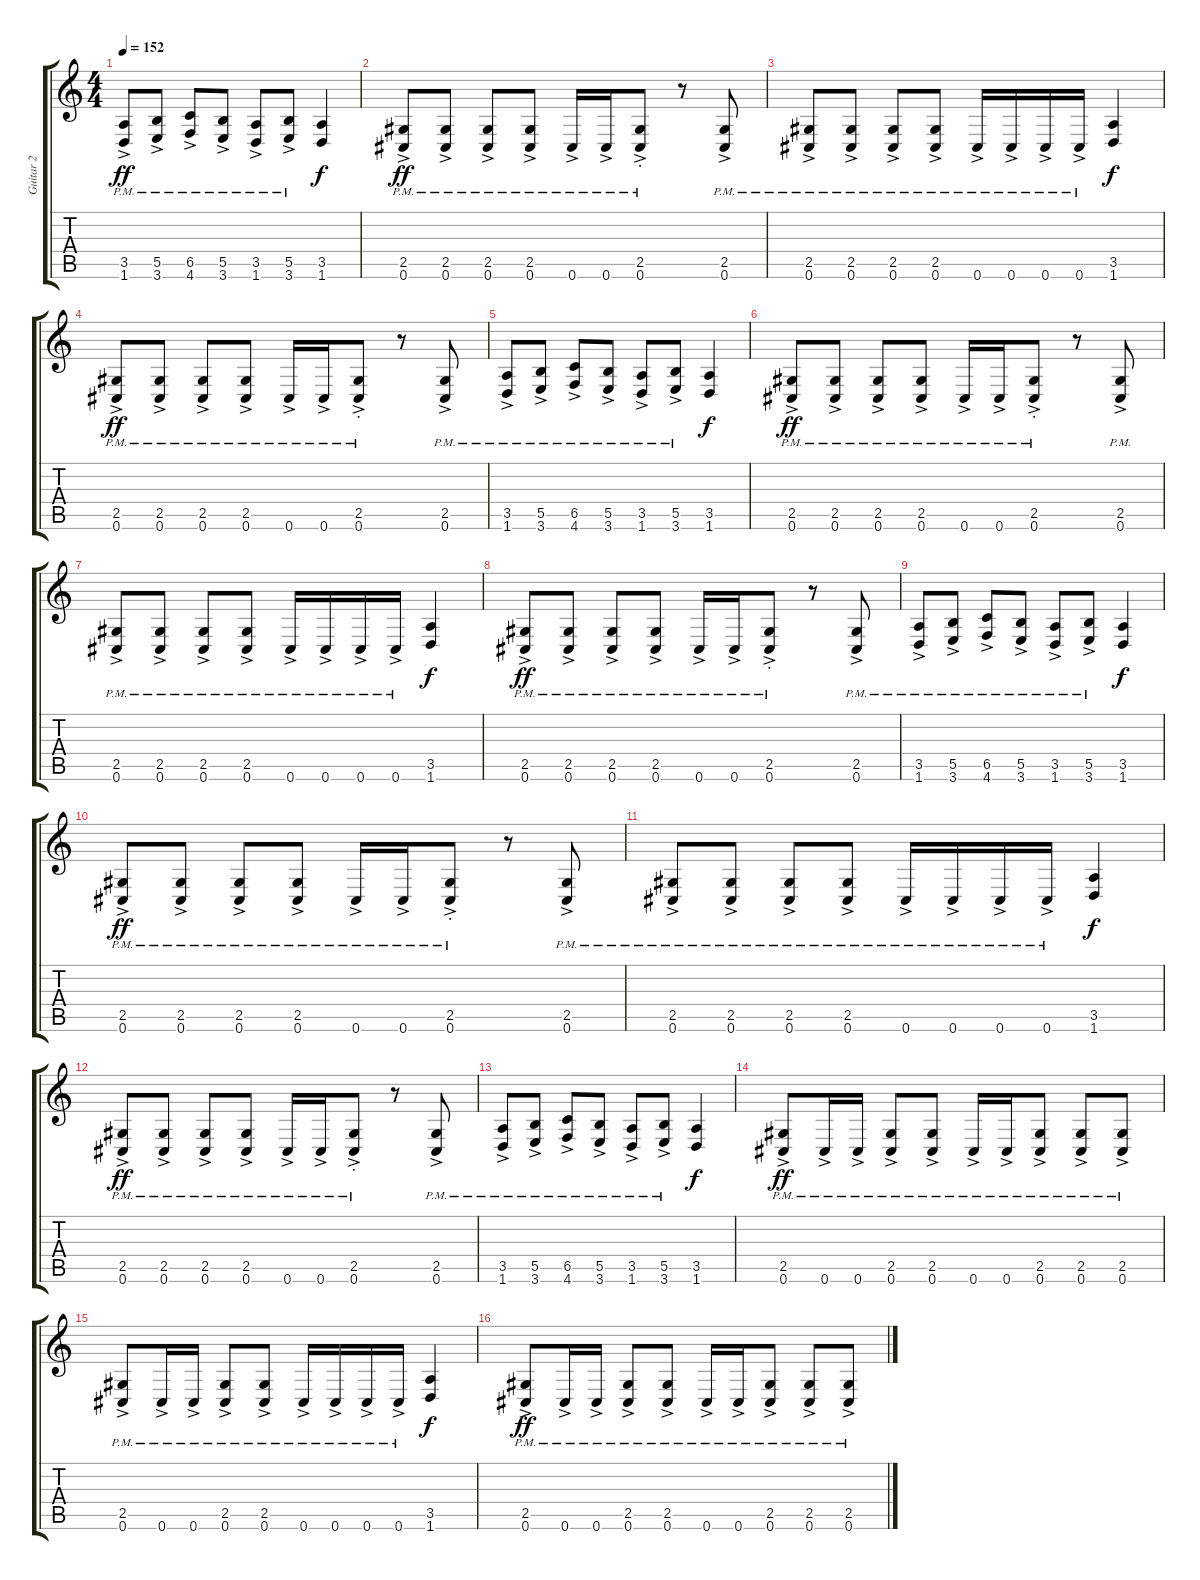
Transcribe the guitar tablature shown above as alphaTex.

\track ("Guitar 2" "Guitar 2") {instrument distortionguitar}
\staff {score tabs}
\tuning (Db4 Ab3 E3 B2 Gb2 Db2) {hide}
\ts (4 4)
\tempo 152
\clef g2
\ks c
(3.5{ac pm} 1.6{ac pm}).8{dy ff} (5.5{ac pm} 3.6{ac pm}).8 (6.5{ac pm} 4.6{ac pm}).8 (5.5{ac pm} 3.6{ac pm}).8 (3.5{ac pm} 1.6{ac pm}).8 (5.5{ac pm} 3.6{ac pm}).8 (3.5 1.6).4{dy f} |
(2.5{ac pm} 0.6{ac pm}).8{dy ff} (2.5{ac pm} 0.6{ac pm}).8 (2.5{ac pm} 0.6{ac pm}).8 (2.5{ac pm} 0.6{ac pm}).8 0.6{ac pm}.16 0.6{ac pm}.16 (2.5{ac pm} 0.6{ac pm st}).8 r.8 (2.5{ac pm} 0.6{ac pm}).8 |
(2.5{ac pm} 0.6{ac pm}).8 (2.5{ac pm} 0.6{ac pm}).8 (2.5{ac pm} 0.6{ac pm}).8 (2.5{ac pm} 0.6{ac pm}).8 0.6{ac pm}.16 0.6{ac pm}.16 0.6{ac pm}.16 0.6{ac pm}.16 (3.5 1.6).4{dy f} |
(2.5{ac pm} 0.6{ac pm}).8{dy ff} (2.5{ac pm} 0.6{ac pm}).8 (2.5{ac pm} 0.6{ac pm}).8 (2.5{ac pm} 0.6{ac pm}).8 0.6{ac pm}.16 0.6{ac pm}.16 (2.5{ac pm} 0.6{ac pm st}).8 r.8 (2.5{ac pm} 0.6{ac pm}).8 |
(3.5{ac pm} 1.6{ac pm}).8 (5.5{ac pm} 3.6{ac pm}).8 (6.5{ac pm} 4.6{ac pm}).8 (5.5{ac pm} 3.6{ac pm}).8 (3.5{ac pm} 1.6{ac pm}).8 (5.5{ac pm} 3.6{ac pm}).8 (3.5 1.6).4{dy f} |
(2.5{ac pm} 0.6{ac pm}).8{dy ff} (2.5{ac pm} 0.6{ac pm}).8 (2.5{ac pm} 0.6{ac pm}).8 (2.5{ac pm} 0.6{ac pm}).8 0.6{ac pm}.16 0.6{ac pm}.16 (2.5{ac pm} 0.6{ac pm st}).8 r.8 (2.5{ac pm} 0.6{ac pm}).8 |
(2.5{ac pm} 0.6{ac pm}).8 (2.5{ac pm} 0.6{ac pm}).8 (2.5{ac pm} 0.6{ac pm}).8 (2.5{ac pm} 0.6{ac pm}).8 0.6{ac pm}.16 0.6{ac pm}.16 0.6{ac pm}.16 0.6{ac pm}.16 (3.5 1.6).4{dy f} |
(2.5{ac pm} 0.6{ac pm}).8{dy ff} (2.5{ac pm} 0.6{ac pm}).8 (2.5{ac pm} 0.6{ac pm}).8 (2.5{ac pm} 0.6{ac pm}).8 0.6{ac pm}.16 0.6{ac pm}.16 (2.5{ac pm} 0.6{ac pm st}).8 r.8 (2.5{ac pm} 0.6{ac pm}).8 |
(3.5{ac pm} 1.6{ac pm}).8 (5.5{ac pm} 3.6{ac pm}).8 (6.5{ac pm} 4.6{ac pm}).8 (5.5{ac pm} 3.6{ac pm}).8 (3.5{ac pm} 1.6{ac pm}).8 (5.5{ac pm} 3.6{ac pm}).8 (3.5 1.6).4{dy f} |
(2.5{ac pm} 0.6{ac pm}).8{dy ff} (2.5{ac pm} 0.6{ac pm}).8 (2.5{ac pm} 0.6{ac pm}).8 (2.5{ac pm} 0.6{ac pm}).8 0.6{ac pm}.16 0.6{ac pm}.16 (2.5{ac pm} 0.6{ac pm st}).8 r.8 (2.5{ac pm} 0.6{ac pm}).8 |
(2.5{ac pm} 0.6{ac pm}).8 (2.5{ac pm} 0.6{ac pm}).8 (2.5{ac pm} 0.6{ac pm}).8 (2.5{ac pm} 0.6{ac pm}).8 0.6{ac pm}.16 0.6{ac pm}.16 0.6{ac pm}.16 0.6{ac pm}.16 (3.5 1.6).4{dy f} |
(2.5{ac pm} 0.6{ac pm}).8{dy ff} (2.5{ac pm} 0.6{ac pm}).8 (2.5{ac pm} 0.6{ac pm}).8 (2.5{ac pm} 0.6{ac pm}).8 0.6{ac pm}.16 0.6{ac pm}.16 (2.5{ac pm} 0.6{ac pm st}).8 r.8 (2.5{ac pm} 0.6{ac pm}).8 |
(3.5{ac pm} 1.6{ac pm}).8 (5.5{ac pm} 3.6{ac pm}).8 (6.5{ac pm} 4.6{ac pm}).8 (5.5{ac pm} 3.6{ac pm}).8 (3.5{ac pm} 1.6{ac pm}).8 (5.5{ac pm} 3.6{ac pm}).8 (3.5 1.6).4{dy f} |
(2.5{ac pm} 0.6{ac pm}).8{dy ff} 0.6{ac pm}.16 0.6{ac pm}.16 (2.5{ac pm} 0.6{ac pm}).8 (2.5{ac pm} 0.6{ac pm}).8 0.6{ac pm}.16 0.6{ac pm}.16 (2.5{ac pm} 0.6{ac pm}).8 (2.5{ac pm} 0.6{ac pm}).8 (2.5{ac pm} 0.6{ac pm}).8 |
(2.5{ac pm} 0.6{ac pm}).8 0.6{ac pm}.16 0.6{ac pm}.16 (2.5{ac pm} 0.6{ac pm}).8 (2.5{ac pm} 0.6{ac pm}).8 0.6{ac pm}.16 0.6{ac pm}.16 0.6{ac pm}.16 0.6{ac pm}.16 (3.5 1.6).4{dy f} |
(2.5{ac pm} 0.6{ac pm}).8{dy ff} 0.6{ac pm}.16 0.6{ac pm}.16 (2.5{ac pm} 0.6{ac pm}).8 (2.5{ac pm} 0.6{ac pm}).8 0.6{ac pm}.16 0.6{ac pm}.16 (2.5{ac pm} 0.6{ac pm}).8 (2.5{ac pm} 0.6{ac pm}).8 (2.5{ac pm} 0.6{ac pm}).8
